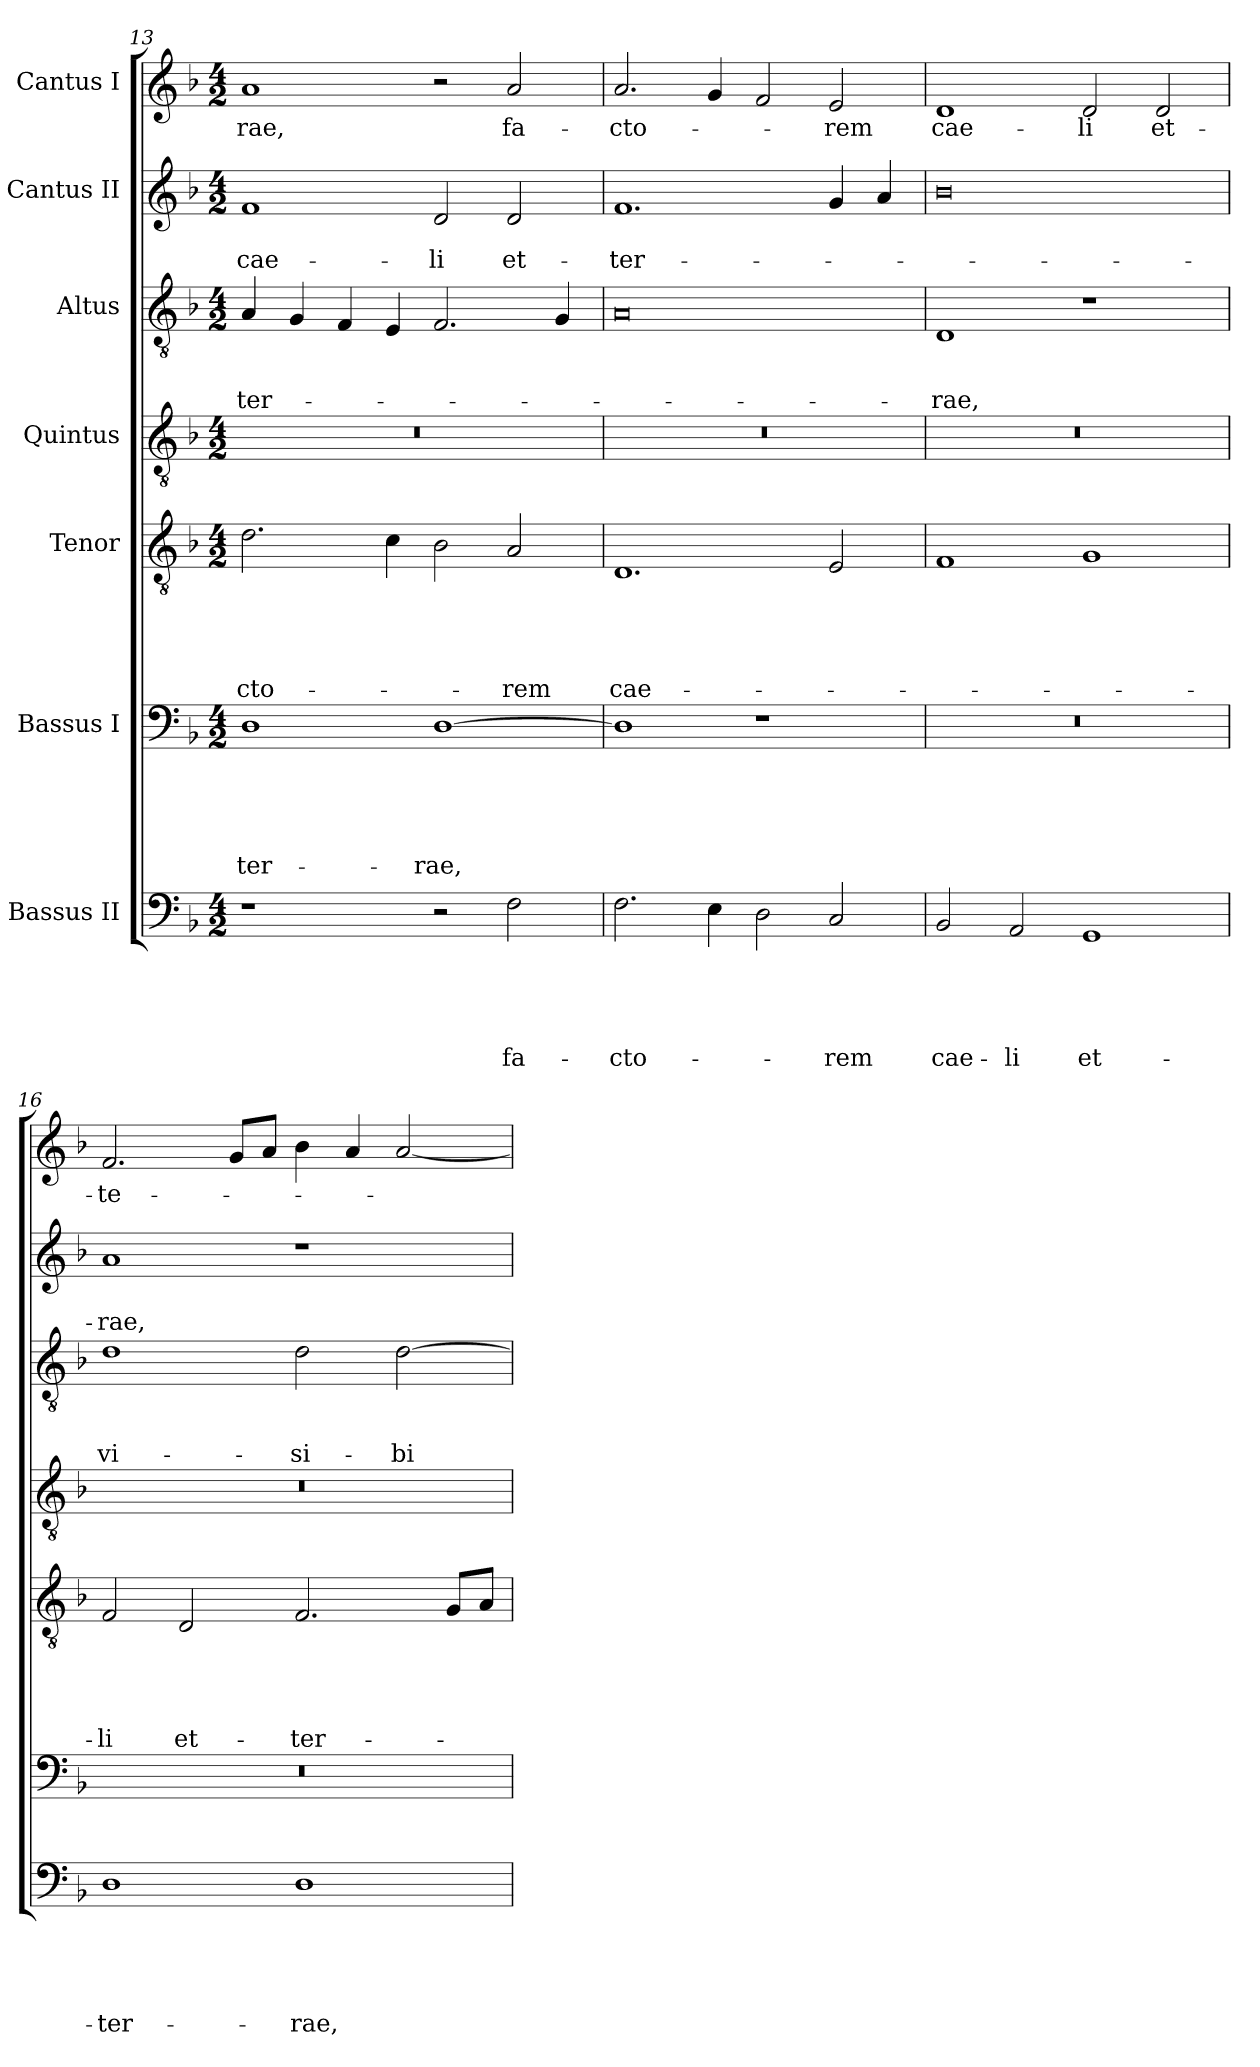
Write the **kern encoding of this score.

**kern	**text	**text	**text	**text	**text	**kern	**text	**text	**text	**text	**text	**kern	**text	**text	**text	**text	**text	**kern	**kern	**text	**text	**text	**kern	**text	**text	**kern	**text
*part7	*part7	*part7	*part7	*part7	*part7	*part6	*part6	*part6	*part6	*part6	*part6	*part5	*part5	*part5	*part5	*part5	*part5	*part4	*part3	*part3	*part3	*part3	*part2	*part2	*part2	*part1	*part1
*staff7	*staff7	*staff7	*staff7	*staff7	*staff7	*staff6	*staff6	*staff6	*staff6	*staff6	*staff6	*staff5	*staff5	*staff5	*staff5	*staff5	*staff5	*staff4	*staff3	*staff3	*staff3	*staff3	*staff2	*staff2	*staff2	*staff1	*staff1
*I"Bassus II	*	*	*	*	*	*I"Bassus I	*	*	*	*	*	*I"Tenor	*	*	*	*	*	*I"Quintus	*I"Altus	*	*	*	*I"Cantus II	*	*	*I"Cantus I	*
*clefF4	*	*	*	*	*	*clefF4	*	*	*	*	*	*clefGv2	*	*	*	*	*	*clefGv2	*clefGv2	*	*	*	*clefG2	*	*	*clefG2	*
*k[b-]	*	*	*	*	*	*k[b-]	*	*	*	*	*	*k[b-]	*	*	*	*	*	*k[b-]	*k[b-]	*	*	*	*k[b-]	*	*	*k[b-]	*
*M4/2	*	*	*	*	*	*M4/2	*	*	*	*	*	*M4/2	*	*	*	*	*	*M4/2	*M4/2	*	*	*	*M4/2	*	*	*M4/2	*
=13	=13	=13	=13	=13	=13	=13	=13	=13	=13	=13	=13	=13	=13	=13	=13	=13	=13	=13	=13	=13	=13	=13	=13	=13	=13	=13	=13
1r	.	.	.	.	.	1D\	.	.	.	.	ter-	2.d\	.	.	.	.	-cto-	0r	4A/	.	.	ter-	1f/	.	cae-	1a/	-rae,
.	.	.	.	.	.	.	.	.	.	.	.	.	.	.	.	.	.	.	4G/	.	.	.	.	.	.	.	.
.	.	.	.	.	.	.	.	.	.	.	.	.	.	.	.	.	.	.	4F/	.	.	.	.	.	.	.	.
.	.	.	.	.	.	.	.	.	.	.	.	4c\	.	.	.	.	.	.	4E/	.	.	.	.	.	.	.	.
2r	.	.	.	.	.	[1D\	.	.	.	.	-rae,	2B-\	.	.	.	.	.	.	2.F/	.	.	.	2d/	.	-li	2r	.
2F\	.	.	.	.	fa-	.	.	.	.	.	.	2A/	.	.	.	.	-rem	.	.	.	.	.	2d/	.	et-	2a/	fa-
.	.	.	.	.	.	.	.	.	.	.	.	.	.	.	.	.	.	.	4G/	.	.	.	.	.	.	.	.
=14	=14	=14	=14	=14	=14	=14	=14	=14	=14	=14	=14	=14	=14	=14	=14	=14	=14	=14	=14	=14	=14	=14	=14	=14	=14	=14	=14
2.F\	.	.	.	.	-cto-	1D\]	.	.	.	.	.	1.D/	.	.	.	.	cae-	0r	0A/	.	.	.	1.f/	.	ter-	2.a/	-cto-
4E\	.	.	.	.	.	.	.	.	.	.	.	.	.	.	.	.	.	.	.	.	.	.	.	.	.	4g/	.
2D\	.	.	.	.	.	1r	.	.	.	.	.	.	.	.	.	.	.	.	.	.	.	.	.	.	.	2f/	.
2C/	.	.	.	.	-rem	.	.	.	.	.	.	2E/	.	.	.	.	.	.	.	.	.	.	4g/	.	.	2e/	-rem
.	.	.	.	.	.	.	.	.	.	.	.	.	.	.	.	.	.	.	.	.	.	.	4a/	.	.	.	.
=15	=15	=15	=15	=15	=15	=15	=15	=15	=15	=15	=15	=15	=15	=15	=15	=15	=15	=15	=15	=15	=15	=15	=15	=15	=15	=15	=15
2BB-/	.	.	.	.	cae-	0r	.	.	.	.	.	1F/	.	.	.	.	.	0r	1D/	.	.	-rae,	0b-\	.	.	1d/	cae-
2AA/	.	.	.	.	-li	.	.	.	.	.	.	.	.	.	.	.	.	.	.	.	.	.	.	.	.	.	.
1GG/	.	.	.	.	et-	.	.	.	.	.	.	1G/	.	.	.	.	.	.	1r	.	.	.	.	.	.	2d/	-li
.	.	.	.	.	.	.	.	.	.	.	.	.	.	.	.	.	.	.	.	.	.	.	.	.	.	2d/	et-
=16	=16	=16	=16	=16	=16	=16	=16	=16	=16	=16	=16	=16	=16	=16	=16	=16	=16	=16	=16	=16	=16	=16	=16	=16	=16	=16	=16
1D\	.	.	.	.	ter-	0r	.	.	.	.	.	2F/	.	.	.	.	-li	0r	1d/	.	.	vi-	1a/	.	-rae,	2.f/	te-
.	.	.	.	.	.	.	.	.	.	.	.	2D/	.	.	.	.	et-	.	.	.	.	.	.	.	.	.	.
.	.	.	.	.	.	.	.	.	.	.	.	.	.	.	.	.	.	.	.	.	.	.	.	.	.	8g/L	.
.	.	.	.	.	.	.	.	.	.	.	.	.	.	.	.	.	.	.	.	.	.	.	.	.	.	8a/J	.
1D\	.	.	.	.	-rae,	.	.	.	.	.	.	2.F/	.	.	.	.	ter-	.	2d\	.	.	-si-	1r	.	.	4b-\	.
.	.	.	.	.	.	.	.	.	.	.	.	.	.	.	.	.	.	.	.	.	.	.	.	.	.	4a/	.
.	.	.	.	.	.	.	.	.	.	.	.	.	.	.	.	.	.	.	[2d\	.	.	-bi-	.	.	.	[2a/	.
.	.	.	.	.	.	.	.	.	.	.	.	8G/L	.	.	.	.	.	.	.	.	.	.	.	.	.	.	.
.	.	.	.	.	.	.	.	.	.	.	.	8A/J	.	.	.	.	.	.	.	.	.	.	.	.	.	.	.
=	=	=	=	=	=	=	=	=	=	=	=	=	=	=	=	=	=	=	=	=	=	=	=	=	=	=	=
*-	*-	*-	*-	*-	*-	*-	*-	*-	*-	*-	*-	*-	*-	*-	*-	*-	*-	*-	*-	*-	*-	*-	*-	*-	*-	*-	*-
